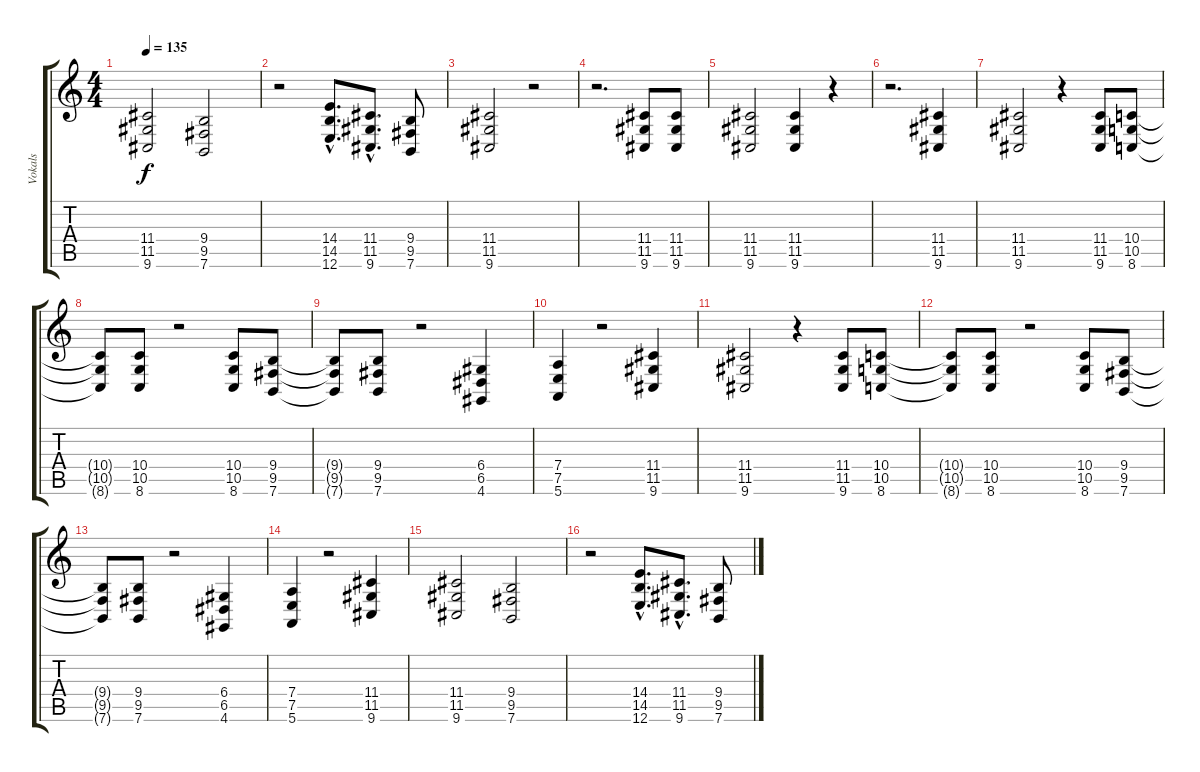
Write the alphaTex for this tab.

\track ("Vokals" "Vokals") {instrument altosax}
\staff {score tabs}
\tuning (E4 B3 G3 D3 A2 E2) {hide}
\ts (4 4)
\tempo 135
\clef g2
\ks c
(11.4 11.5 9.6).2{dy f} (9.4 9.5 7.6).2 |
r.2 (14.4{hac} 14.5{hac} 12.6{hac}).8{d} (11.4{hac} 11.5{hac} 9.6{hac}).8{d} (9.4 9.5 7.6).8 |
(11.4 11.5 9.6).2 r.2 |
r.2{d} (11.4 11.5 9.6).8 (11.4 11.5 9.6).8 |
(11.4 11.5 9.6).2 (11.4 11.5 9.6).4 r.4 |
r.2{d} (11.4 11.5 9.6).4 |
(11.4 11.5 9.6).2 r.4 (11.4 11.5 9.6).8 (10.4 10.5 8.6).8 |
(10.4{t} 10.5{t} 8.6{t}).8 (10.4 10.5 8.6).8 r.2 (10.4 10.5 8.6).8 (9.4 9.5 7.6).8 |
(9.4{t} 9.5{t} 7.6{t}).8 (9.4 9.5 7.6).8 r.2 (6.4 6.5 4.6).4 |
(7.4 7.5 5.6).4 r.2 (11.4 11.5 9.6).4 |
(11.4 11.5 9.6).2 r.4 (11.4 11.5 9.6).8 (10.4 10.5 8.6).8 |
(10.4{t} 10.5{t} 8.6{t}).8 (10.4 10.5 8.6).8 r.2 (10.4 10.5 8.6).8 (9.4 9.5 7.6).8 |
(9.4{t} 9.5{t} 7.6{t}).8 (9.4 9.5 7.6).8 r.2 (6.4 6.5 4.6).4 |
(7.4 7.5 5.6).4 r.2 (11.4 11.5 9.6).4 |
(11.4 11.5 9.6).2 (9.4 9.5 7.6).2 |
r.2 (14.4{hac} 14.5{hac} 12.6{hac}).8{d} (11.4{hac} 11.5{hac} 9.6{hac}).8{d} (9.4 9.5 7.6).8
